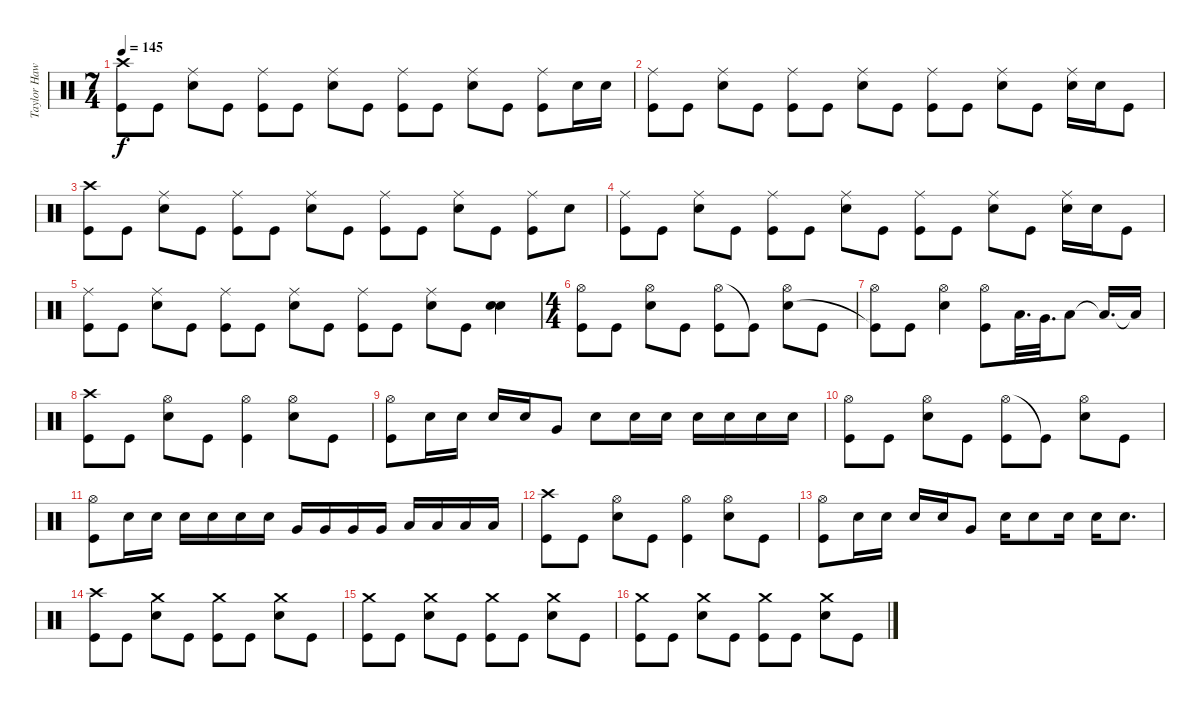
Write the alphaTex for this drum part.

\track ("Taylor Hawkins" "Taylor Haw") {instrument percussion}
\staff {score}
\articulation defaults
\ts (7 4)
\tempo 145
\clef neutral
\ks c
("Crash high (hit)" "Kick (hit)").8{dy f} "Kick (hit)".8 ("Ride (middle)" "Electric Snare (hit)").8 "Kick (hit)".8 ("Ride (middle)" "Kick (hit)").8 "Kick (hit)".8 ("Ride (middle)" "Electric Snare (hit)").8 "Kick (hit)".8 ("Ride (middle)" "Kick (hit)").8 "Kick (hit)".8 ("Ride (middle)" "Electric Snare (hit)").8 "Kick (hit)".8 ("Ride (middle)" "Kick (hit)").8 "Electric Snare (hit)".16 "Electric Snare (hit)".16 |
("Ride (middle)" "Kick (hit)").8 "Kick (hit)".8 ("Ride (middle)" "Electric Snare (hit)").8 "Kick (hit)".8 ("Ride (middle)" "Kick (hit)").8 "Kick (hit)".8 ("Ride (middle)" "Electric Snare (hit)").8 "Kick (hit)".8 ("Ride (middle)" "Kick (hit)").8 "Kick (hit)".8 ("Ride (middle)" "Electric Snare (hit)").8 "Kick (hit)".8 ("Ride (middle)" "Electric Snare (hit)").16 "Electric Snare (hit)".16 "Kick (hit)".8 |
("Crash high (hit)" "Kick (hit)").8 "Kick (hit)".8 ("Ride (middle)" "Electric Snare (hit)").8 "Kick (hit)".8 ("Ride (middle)" "Kick (hit)").8 "Kick (hit)".8 ("Ride (middle)" "Electric Snare (hit)").8 "Kick (hit)".8 ("Ride (middle)" "Kick (hit)").8 "Kick (hit)".8 ("Ride (middle)" "Electric Snare (hit)").8 "Kick (hit)".8 ("Ride (middle)" "Kick (hit)").8 "Electric Snare (hit)".8 |
("Ride (middle)" "Kick (hit)").8 "Kick (hit)".8 ("Ride (middle)" "Electric Snare (hit)").8 "Kick (hit)".8 ("Ride (middle)" "Kick (hit)").8 "Kick (hit)".8 ("Ride (middle)" "Electric Snare (hit)").8 "Kick (hit)".8 ("Ride (middle)" "Kick (hit)").8 "Kick (hit)".8 ("Ride (middle)" "Electric Snare (hit)").8 "Kick (hit)".8 ("Ride (middle)" "Electric Snare (hit)").16 "Electric Snare (hit)".16 "Kick (hit)".8 |
("Ride (middle)" "Kick (hit)").8 "Kick (hit)".8 ("Ride (middle)" "Electric Snare (hit)").8 "Kick (hit)".8 ("Ride (middle)" "Kick (hit)").8 "Kick (hit)".8 ("Ride (middle)" "Electric Snare (hit)").8 "Kick (hit)".8 ("Ride (middle)" "Kick (hit)").8 "Kick (hit)".8 ("Ride (middle)" "Electric Snare (hit)").8 "Kick (hit)".8 ("Snare (hit) 2" "Electric Snare (hit)").4 |
\ts (4 4)
("Hi-Hat (open)" "Kick (hit)").8 "Kick (hit)".8 ("Hi-Hat (open)" "Electric Snare (hit)").8 "Kick (hit)".8 ("Hi-Hat (open)" "Kick (hit)").8 "Kick (hit)"{t}.8 ("Hi-Hat (open)" "Electric Snare (hit)").8 "Kick (hit)".8 |
("Hi-Hat (open)" "Kick (hit)"{t}).8 "Kick (hit)".8 ("Hi-Hat (open)" "Electric Snare (hit)").4 ("Hi-Hat (open)" "Kick (hit)").8 "Low Tom (hit)".32{d} "Very Low Tom (hit)".32{d} "Low Floor Tom (hit)".8 "Low Floor Tom (hit)"{t}.16{d} "Low Floor Tom (hit)"{t}.16 |
("Crash high (hit)" "Kick (hit)").8 "Kick (hit)".8 ("Hi-Hat (open)" "Electric Snare (hit)").8 "Kick (hit)".8 ("Hi-Hat (open)" "Kick (hit)").4 ("Hi-Hat (open)" "Electric Snare (hit)").8 "Kick (hit)".8 |
("Hi-Hat (open)" "Kick (hit)").8 "Electric Snare (hit)".16 "Electric Snare (hit)".16 "Electric Snare (hit)".16 "Electric Snare (hit)".16 "Very Low Tom (hit)".8 "Electric Snare (hit)".8 "Electric Snare (hit)".16 "Electric Snare (hit)".16 "Electric Snare (hit)".16 "Electric Snare (hit)".16 "Electric Snare (hit)".16 "Electric Snare (hit)".16 |
("Hi-Hat (open)" "Kick (hit)").8 "Kick (hit)".8 ("Hi-Hat (open)" "Electric Snare (hit)").8 "Kick (hit)".8 ("Hi-Hat (open)" "Kick (hit)").8 "Kick (hit)"{t}.8 ("Hi-Hat (open)" "Electric Snare (hit)").8 "Kick (hit)".8 |
("Hi-Hat (open)" "Kick (hit)").8 "Electric Snare (hit)".16 "Electric Snare (hit)".16 "Electric Snare (hit)".16 "Electric Snare (hit)".16 "Electric Snare (hit)".16 "Electric Snare (hit)".16 "Very Low Tom (hit)".16 "Very Low Tom (hit)".16 "Very Low Tom (hit)".16 "Very Low Tom (hit)".16 "Low Floor Tom (hit)".16 "Low Floor Tom (hit)".16 "Low Floor Tom (hit)".16 "Low Floor Tom (hit)".16 |
("Crash high (hit)" "Kick (hit)").8 "Kick (hit)".8 ("Hi-Hat (open)" "Electric Snare (hit)").8 "Kick (hit)".8 ("Hi-Hat (open)" "Kick (hit)").4 ("Hi-Hat (open)" "Electric Snare (hit)").8 "Kick (hit)".8 |
("Hi-Hat (open)" "Kick (hit)").8 "Electric Snare (hit)".16 "Electric Snare (hit)".16 "Electric Snare (hit)".16 "Electric Snare (hit)".16 "Very Low Tom (hit)".8 "Electric Snare (hit)".16 "Electric Snare (hit)".8 "Electric Snare (hit)".16 "Electric Snare (hit)".16 "Electric Snare (hit)".8{d} |
("Crash high (hit)" "Kick (hit)").8 "Kick (hit)".8 ("Crash medium (hit)" "Electric Snare (hit)").8 "Kick (hit)".8 ("Crash medium (hit)" "Kick (hit)").8 "Kick (hit)".8 ("Crash medium (hit)" "Electric Snare (hit)").8 "Kick (hit)".8 |
("Crash medium (hit)" "Kick (hit)").8 "Kick (hit)".8 ("Crash medium (hit)" "Electric Snare (hit)").8 "Kick (hit)".8 ("Crash medium (hit)" "Kick (hit)").8 "Kick (hit)".8 ("Crash medium (hit)" "Electric Snare (hit)").8 "Kick (hit)".8 |
("Crash medium (hit)" "Kick (hit)").8 "Kick (hit)".8 ("Crash medium (hit)" "Electric Snare (hit)").8 "Kick (hit)".8 ("Crash medium (hit)" "Kick (hit)").8 "Kick (hit)".8 ("Crash medium (hit)" "Electric Snare (hit)").8 "Kick (hit)".8
